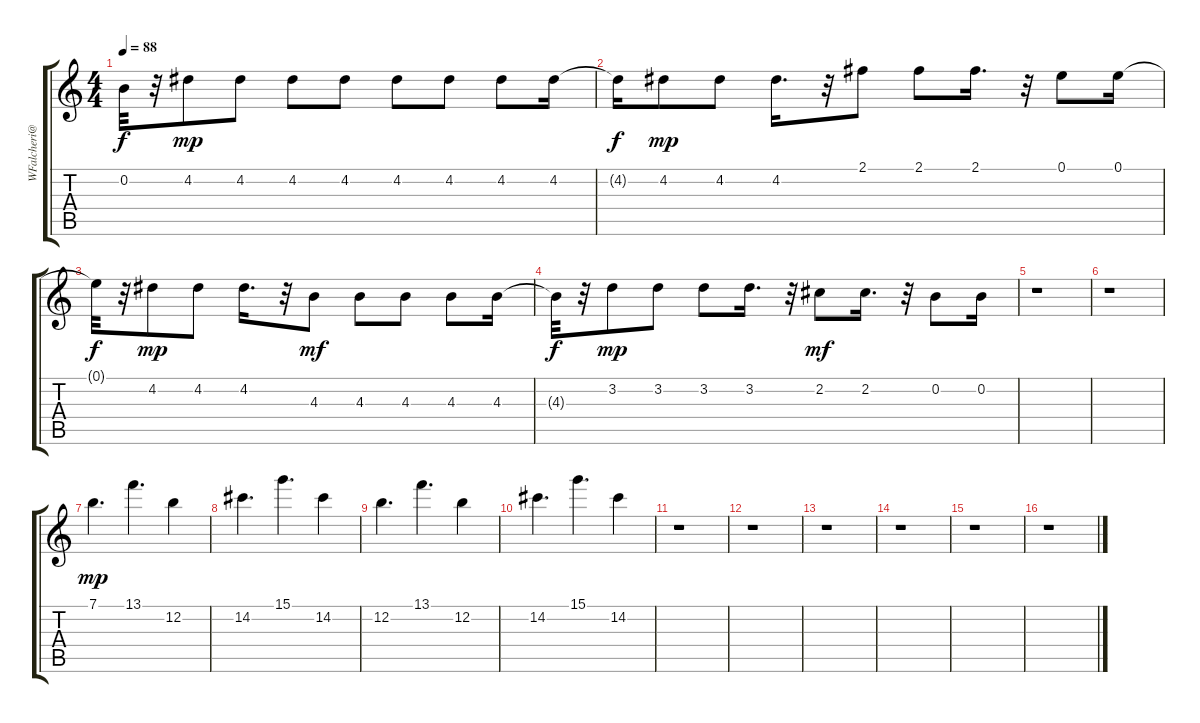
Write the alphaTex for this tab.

\track ("WFalcheri@aol.com" "WFalcheri@") {instrument overdrivenguitar}
\staff {score tabs}
\tuning (E4 B3 G3 D3 A2 E2) {hide}
\ts (4 4)
\tempo 88
\clef g2
\ks c
0.2{t}.32{dy f} r.32 4.2.8{dy mp} 4.2.8 4.2.8 4.2.8 4.2.8 4.2.8 4.2.8 4.2.16 |
4.2{t}.16{dy f} 4.2.8{dy mp} 4.2.8 4.2.16{d} r.32 2.1.8 2.1.8 2.1.16{d} r.32 0.1.8 0.1.16 |
0.1{t}.32{dy f} r.32 4.2.8{dy mp} 4.2.8 4.2.16{d} r.32 4.3.8{dy mf} 4.3.8 4.3.8 4.3.8 4.3.16 |
4.3{t}.32{dy f} r.32 3.2.8{dy mp} 3.2.8 3.2.8 3.2.16{d} r.32 2.2.8{dy mf} 2.2.16{d} r.32 0.2.8 0.2.16 |
r.1 |
r.1 |
7.1.4{d dy mp volume 9 balance 3 instrument tremolostrings} 13.1.4{d volume 11} 12.2.4 |
14.2.4{d} 15.1.4{d} 14.2.4 |
12.2.4{d volume 10} 13.1.4{d volume 11} 12.2.4 |
14.2.4{d} 15.1.4{d} 14.2.4 |
r.1 |
r.1 |
r.1 |
r.1 |
r.1 |
r.1
